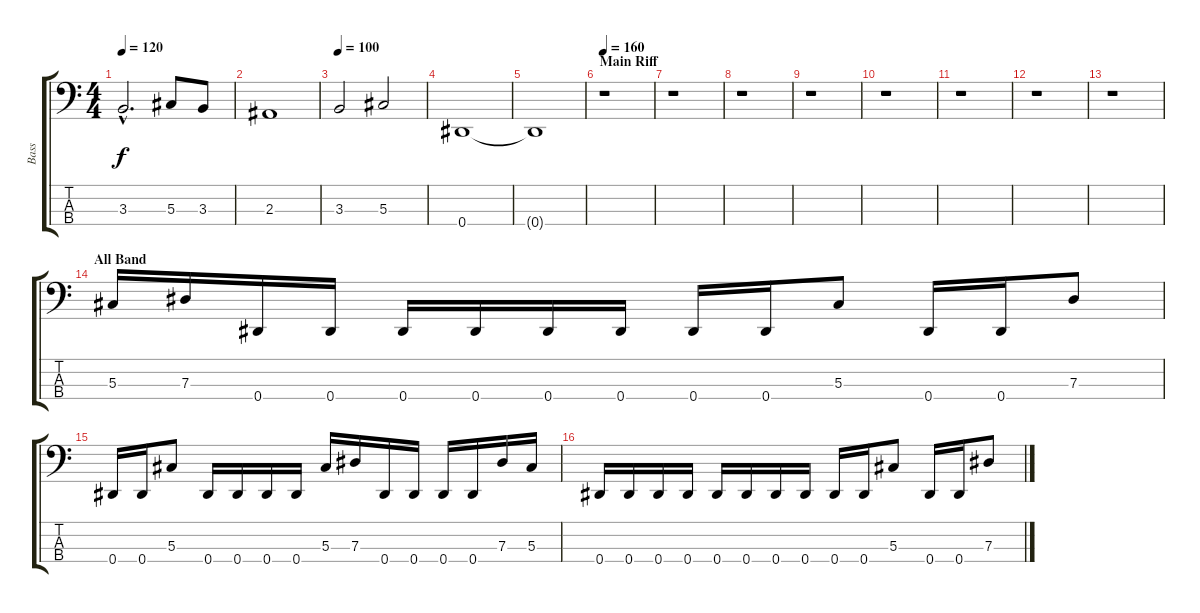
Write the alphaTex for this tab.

\track ("Bass" "Bass") {instrument electricbasspick}
\staff {score tabs}
\tuning (Gb2 Db2 Ab1 Eb1) {hide}
\ts (4 4)
\tempo 120
\clef f4
\ks c
3.3{hac}.2{d dy f} 5.3.8 3.3.8 |
2.3.1 |
\tempo 100
3.3.2 5.3.2 |
0.4.1 |
0.4{t}.1 |
\section ("" "Main Riff")
\tempo 160
r.1 |
r.1 |
r.1 |
r.1 |
r.1 |
r.1 |
r.1 |
r.1 |
\section ("" "All Band")
5.3.16 7.3.16 0.4.16 0.4.16 0.4.16 0.4.16 0.4.16 0.4.16 0.4.16 0.4.16 5.3.8 0.4.16 0.4.16 7.3.8 |
0.4.16 0.4.16 5.3.8 0.4.16 0.4.16 0.4.16 0.4.16 5.3.16 7.3.16 0.4.16 0.4.16 0.4.16 0.4.16 7.3.16 5.3.16 |
0.4.16 0.4.16 0.4.16 0.4.16 0.4.16 0.4.16 0.4.16 0.4.16 0.4.16 0.4.16 5.3.8 0.4.16 0.4.16 7.3.8
